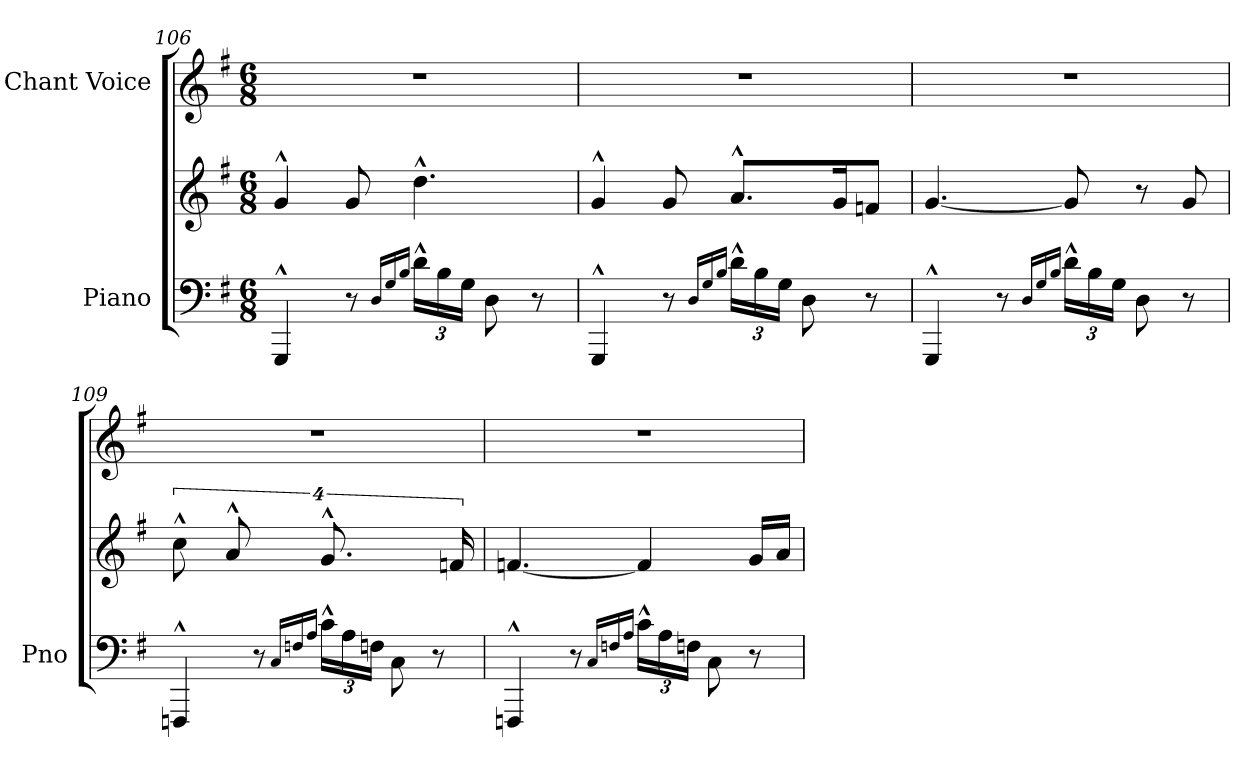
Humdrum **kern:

**kern	**kern	**dynam	**kern
*part2	*part2	*part2	*part1
*staff3	*staff2	*staff2/3	*staff1
*I"Piano	*	*	*I"Chant Voice
*I'Pno	*	*	*
*clefF4	*clefG2	*	*clefG2
*k[f#]	*k[f#]	*	*k[f#]
*M6/8	*M6/8	*	*M6/8
=106	=106	=106	=106
4GGG^^/	4g^^/	.	2.r
8r	8g/	.	.
16qD/LL	.	.	.
16qG/	.	.	.
16qB/JJ	.	.	.
*Xbrackettup	*	*	*
24d^^\LL	4.dd^^\	.	.
24B\	.	.	.
24G\JJ	.	.	.
8D\	.	.	.
8r	.	.	.
=107	=107	=107	=107
4GGG^^/	4g^^/	.	2.r
8r	8g/	.	.
16qD/LL	.	.	.
16qG/	.	.	.
16qB/JJ	.	.	.
24d^^\LL	8.a^^/L	.	.
24B\	.	.	.
24G\JJ	.	.	.
8D\	.	.	.
.	16g/K	.	.
8r	8fn/J	.	.
=108	=108	=108	=108
4GGG^^/	[4.g/	.	2.r
8r	.	.	.
16qD/LL	.	.	.
16qG/	.	.	.
16qB/JJ	.	.	.
24d^^\LL	8g/]	.	.
24B\	.	.	.
24G\JJ	.	.	.
8D\	8r	.	.
8r	8g/	.	.
=109	=109	=109	=109
!	!	!LO:DY:b	!
!	!	!LO:DY:n=1:b	!
4FFFn^^/	16%3cc^^\	other-dynamics ff	2.r
.	16%3a^^/	.	.
8r	.	.	.
16qC/LL	.	.	.
16qFn/	.	.	.
16qA/JJ	.	.	.
24c^^\LL	16%3.g^^/	.	.
24A\	.	.	.
24F\JJ	.	.	.
8C\	.	.	.
8r	.	.	.
.	32%3fn/	.	.
=110	=110	=110	=110
4FFFn^^/	[4.fn/	.	2.r
8r	.	.	.
16qC/LL	.	.	.
16qFn/	.	.	.
16qA/JJ	.	.	.
24c^^\LL	4f/]	.	.
24A\	.	.	.
24F\JJ	.	.	.
8C\	.	.	.
8r	16g/LL	.	.
.	16a/JJ	.	.
=	=	=	=
*-	*-	*-	*-
